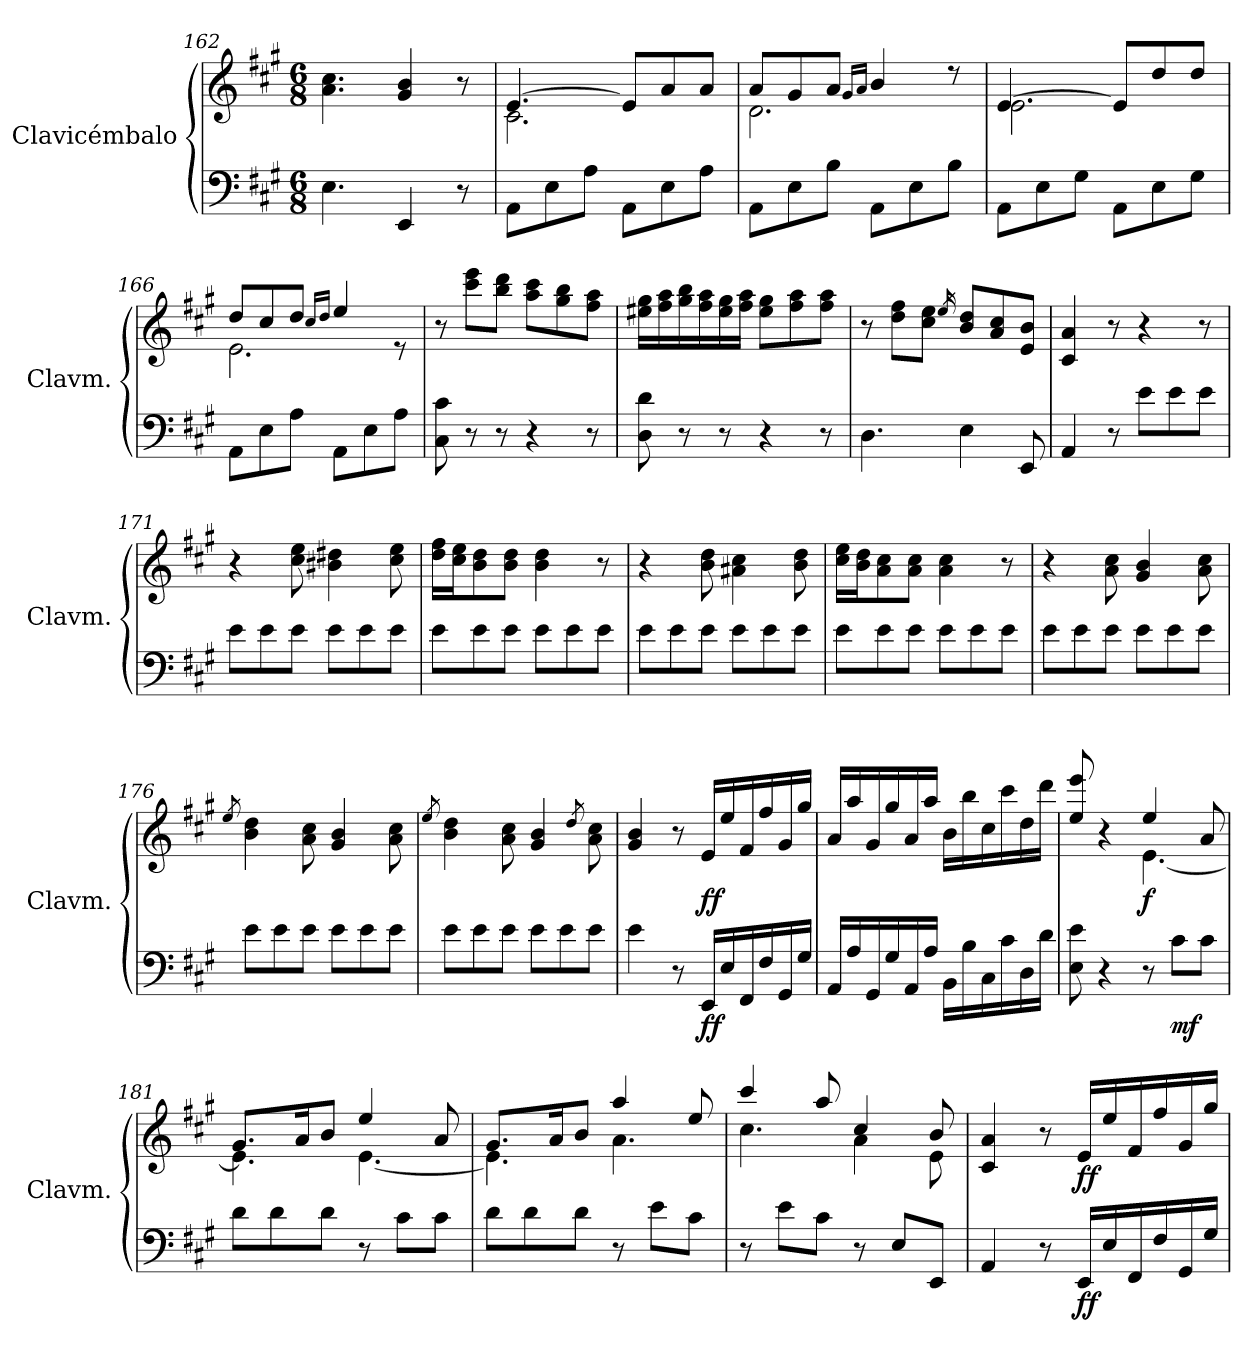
**kern	**dynam	**kern	**dynam
*part2	*part2	*part1	*part1
*staff2	*staff2	*staff1	*staff1
*I"Clavicémbalo	*	*I"Clavicémbalo	*
*I'Clavm.	*	*I'Clavm.	*
!!LO:PB:g=z
*clefF4	*	*clefG2	*
*k[f#c#g#]	*	*k[f#c#g#]	*
*M6/8	*	*M6/8	*
=162	=162	=162	=162
4.E\	.	4.a\ 4.cc#\	.
4EE/	.	4g#/ 4b/	.
8r	.	8r	.
=163	=163	=163	=163
*	*	*^	*
8AA\L	.	[4.e/	2.c#\	.
8E\	.	.	.	.
8A\J	.	.	.	.
8AA\L	.	8e/L]	.	.
8E\	.	8a/	.	.
8A\J	.	8a/J	.	.
=164	=164	=164	=164	=164
8AA\L	.	8a/L	2.d\	.
8E\	.	8g#/	.	.
8B\J	.	8a/J	.	.
.	.	16qg#/LL	.	.
.	.	16qa/JJ	.	.
8AA\L	.	4b/	.	.
8E\	.	.	.	.
8B\J	.	8r	.	.
=165	=165	=165	=165	=165
8AA\L	.	[4.e/	2.e\	.
8E\	.	.	.	.
8G#\J	.	.	.	.
8AA\L	.	8e/L]	.	.
8E\	.	8dd/	.	.
8G#\J	.	8dd/J	.	.
=166	=166	=166	=166	=166
8AA\L	.	8dd/L	2.e\	.
8E\	.	8cc#/	.	.
8A\J	.	8dd/J	.	.
.	.	16qcc#/LL	.	.
.	.	16qdd/JJ	.	.
8AA\L	.	4ee/	.	.
8E\	.	.	.	.
8A\J	.	8re	.	.
*	*	*v	*v	*
=167	=167	=167	=167
8C#\ 8c#\	.	8r	.
8r	.	8ccc#\ 8eee\L	.
8r	.	8bb\ 8ddd\J	.
4r	.	8aa\ 8ccc#\L	.
.	.	8gg#\ 8bb\	.
8r	.	8ff#\ 8aa\J	.
!!LO:LB:g=z
=168	=168	=168	=168
8D\ 8d\	.	16ee#X\ 16gg#\LL	.
.	.	16ff#\ 16aa\	.
8r	.	16gg#\ 16bb\	.
.	.	16ff#\ 16aa\	.
8r	.	16ee#\ 16gg#\	.
.	.	16ff#\ 16aa\JJ	.
4r	.	8ee#\ 8gg#\L	.
.	.	8ff#\ 8aa\	.
8r	.	8ff#\ 8aa\J	.
=169	=169	=169	=169
4.D\	.	8r	.
.	.	8dd\ 8ff#\L	.
.	.	8cc#\ 8ee\J	.
.	.	16qee/	.
4E\	.	8b/ 8dd/L	.
.	.	8a/ 8cc#/	.
8EE/	.	8e/ 8b/J	.
=170	=170	=170	=170
4AA/	.	4c#/ 4a/	.
8r	.	8r	.
8e\L	.	4r	.
8e\	.	.	.
8e\J	.	8r	.
=171	=171	=171	=171
8e\L	.	4r	.
8e\	.	.	.
8e\J	.	8cc#\ 8ee\	.
8e\L	.	4b#X\ 4dd#X\	.
8e\	.	.	.
8e\J	.	8cc#\ 8ee\	.
!!LO:LB:g=z
=172	=172	=172	=172
8e\L	.	16dd\ 16ff#\LL	.
.	.	16cc#\ 16ee\J	.
8e\	.	8b\ 8dd\	.
8e\J	.	8b\ 8dd\J	.
8e\L	.	4b\ 4dd\	.
8e\	.	.	.
8e\J	.	8r	.
=173	=173	=173	=173
8e\L	.	4r	.
8e\	.	.	.
8e\J	.	8b\ 8dd\	.
8e\L	.	4a#X\ 4cc#\	.
8e\	.	.	.
8e\J	.	8b\ 8dd\	.
=174	=174	=174	=174
8e\L	.	16cc#\ 16ee\LL	.
.	.	16b\ 16dd\J	.
8e\	.	8a\ 8cc#\	.
8e\J	.	8a\ 8cc#\J	.
8e\L	.	4a\ 4cc#\	.
8e\	.	.	.
8e\J	.	8r	.
=175	=175	=175	=175
8e\L	.	4r	.
8e\	.	.	.
8e\J	.	8a\ 8cc#\	.
8e\L	.	4g#/ 4b/	.
8e\	.	.	.
8e\J	.	8a\ 8cc#\	.
!!LO:LB:g=z
=176	=176	=176	=176
.	.	8qee/	.
8e\L	.	4b\ 4dd\	.
8e\	.	.	.
8e\J	.	8a\ 8cc#\	.
8e\L	.	4g#/ 4b/	.
8e\	.	.	.
8e\J	.	8a\ 8cc#\	.
=177	=177	=177	=177
.	.	8qee/	.
8e\L	.	4b\ 4dd\	.
8e\	.	.	.
8e\J	.	8a\ 8cc#\	.
8e\L	.	4g#/ 4b/	.
8e\	.	.	.
.	.	8qdd/	.
8e\J	.	8a\ 8cc#\	.
=178	=178	=178	=178
4e\	.	4g#/ 4b/	.
8r	.	8r	.
!	!LO:DY:b	!	!LO:DY:b
16EE/LL	ff	16e/LL	ff
16E\	.	16ee\	.
16FF#/	.	16f#/	.
16F#\	.	16ff#\	.
16GG#/	.	16g#/	.
16G#\JJ	.	16gg#\JJ	.
=179	=179	=179	=179
16AA/LL	.	16a/LL	.
16A\	.	16aa\	.
16GG#/	.	16g#/	.
16G#\	.	16gg#\	.
16AA/	.	16a/	.
16A\JJ	.	16aa\JJ	.
16BB\LL	.	16b\LL	.
16B\	.	16bb\	.
16C#\	.	16cc#\	.
16c#\	.	16ccc#\	.
16D\	.	16dd\	.
16d\JJ	.	16ddd\JJ	.
!!LO:LB:g=z
=180	=180	=180	=180
*	*	*^	*
8E\ 8e\	.	8ee/ 8eee/	4.ryy	.
4r	.	4r	.	.
!	!	!	!	!LO:DY:b
8r	.	4ee/	[4.e\	f
!	!LO:DY:b	!	!	!
8c#\L	mf	.	.	.
8c#\J	.	8a/	.	.
=181	=181	=181	=181	=181
8d\L	.	8.g#/L	4.e\]	.
8d\	.	.	.	.
.	.	16a/K	.	.
8d\J	.	8b/J	.	.
8r	.	4ee/	[4.e\	.
8c#\L	.	.	.	.
8c#\J	.	8a/	.	.
=182	=182	=182	=182	=182
8d\L	.	8.g#/L	4.e\]	.
8d\	.	.	.	.
.	.	16a/K	.	.
8d\J	.	8b/J	.	.
8r	.	4aa/	4.a\	.
8e\L	.	.	.	.
8c#\J	.	8ee/	.	.
=183	=183	=183	=183	=183
8r	.	4ccc#/	4.cc#\	.
8e\L	.	.	.	.
8c#\J	.	8aa/	.	.
8r	.	4cc#/	4a\	.
8E\L	.	.	.	.
8EE/J	.	8b/	8e\	.
*	*	*v	*v	*
=184	=184	=184	=184
4AA/	.	4c#/ 4a/	.
8r	.	8r	.
!	!LO:DY:b	!	!LO:DY:b
16EE/LL	ff	16e/LL	ff
16E\	.	16ee\	.
16FF#/	.	16f#/	.
16F#\	.	16ff#\	.
16GG#/	.	16g#/	.
16G#\JJ	.	16gg#\JJ	.
=	=	=	=
*-	*-	*-	*-
